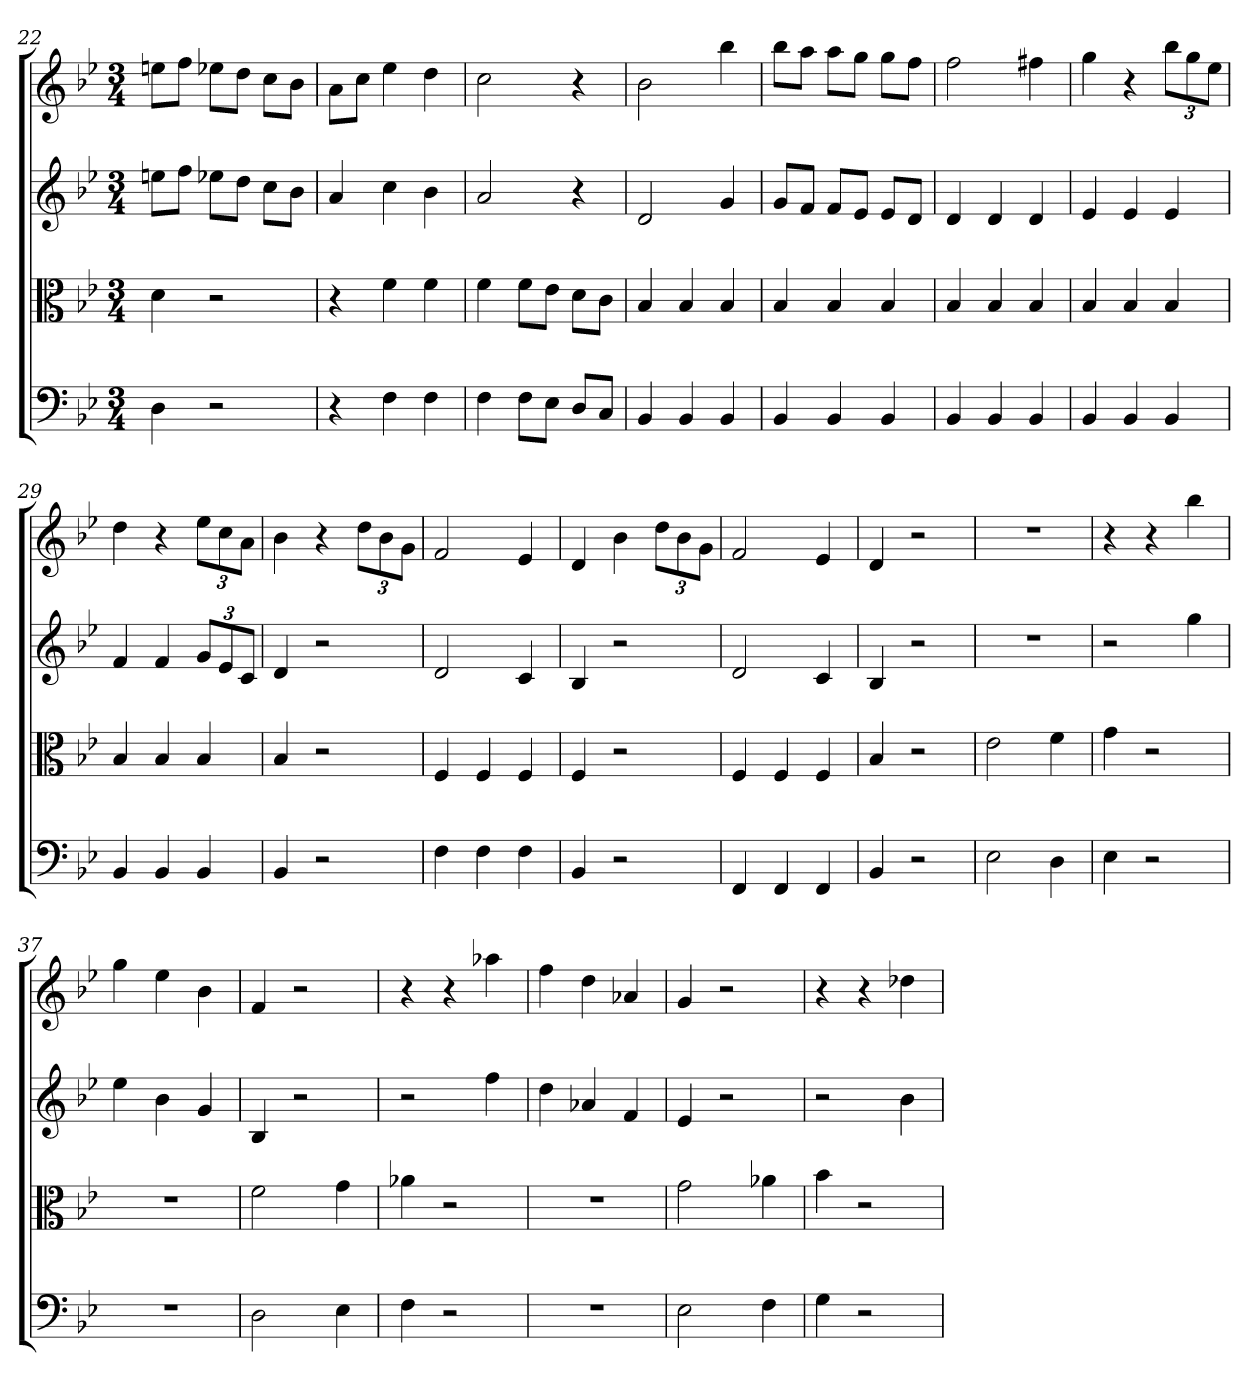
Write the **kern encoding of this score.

**kern	**kern	**kern	**kern
*part4	*part3	*part2	*part1
*staff4	*staff3	*staff2	*staff1
*clefF4	*clefC3	*clefG2	*clefG2
*k[b-e-]	*k[b-e-]	*k[b-e-]	*k[b-e-]
*M3/4	*M3/4	*M3/4	*M3/4
=22	=22	=22	=22
4D	4d	8een\L	8een\L
.	.	8ff\J	8ff\J
2r	2r	8ee-X\L	8ee-X\L
.	.	8dd\J	8dd\J
.	.	8cc\L	8cc\L
.	.	8b-\J	8b-\J
=23	=23	=23	=23
4r	4r	4a	8a\L
.	.	.	8cc\J
4F	4f	4cc	4ee-
4F	4f	4b-	4dd
=24	=24	=24	=24
4F	4f	2a	2cc
8F\L	8f\L	.	.
8E-\J	8e-\J	.	.
8D/L	8d\L	4r	4r
8C/J	8c\J	.	.
=25	=25	=25	=25
4BB-	4B-	2d	2b-
4BB-	4B-	.	.
4BB-	4B-	4g	4bb-
=26	=26	=26	=26
4BB-	4B-	8g/L	8bb-\L
.	.	8f/J	8aa\J
4BB-	4B-	8f/L	8aa\L
.	.	8e-/J	8gg\J
4BB-	4B-	8e-/L	8gg\L
.	.	8d/J	8ff\J
=27	=27	=27	=27
4BB-	4B-	4d	2ff
4BB-	4B-	4d	.
4BB-	4B-	4d	4ff#X
=28	=28	=28	=28
4BB-	4B-	4e-	4gg
4BB-	4B-	4e-	4r
4BB-	4B-	4e-	12bb-\L
.	.	.	12gg\
.	.	.	12ee-\J
=29	=29	=29	=29
4BB-	4B-	4f	4dd
4BB-	4B-	4f	4r
4BB-	4B-	12g/L	12ee-\L
.	.	12e-/	12cc\
.	.	12c/J	12a\J
=30	=30	=30	=30
4BB-	4B-	4d	4b-
2r	2r	2r	4r
.	.	.	12dd\L
.	.	.	12b-\
.	.	.	12g\J
=31	=31	=31	=31
4F	4F	2d	2f
4F	4F	.	.
4F	4F	4c	4e-
=32	=32	=32	=32
4BB-	4F	4B-	4d
2r	2r	2r	4b-
.	.	.	12dd\L
.	.	.	12b-\
.	.	.	12g\J
=33	=33	=33	=33
4FF	4F	2d	2f
4FF	4F	.	.
4FF	4F	4c	4e-
=34	=34	=34	=34
4BB-	4B-	4B-	4d
2r	2r	2r	2r
=35	=35	=35	=35
2E-	2e-	2.r	2.r
4D	4f	.	.
=36	=36	=36	=36
4E-	4g	2r	4r
2r	2r	.	4r
.	.	4gg	4bb-
=37	=37	=37	=37
2.r	2.r	4ee-	4gg
.	.	4b-	4ee-
.	.	4g	4b-
=38	=38	=38	=38
2D	2f	4B-	4f
.	.	2r	2r
4E-	4g	.	.
=39	=39	=39	=39
4F	4a-X	2r	4r
2r	2r	.	4r
.	.	4ff	4aa-X
=40	=40	=40	=40
2.r	2.r	4dd	4ff
.	.	4a-X	4dd
.	.	4f	4a-X
=41	=41	=41	=41
2E-	2g	4e-	4g
.	.	2r	2r
4F	4a-X	.	.
=42	=42	=42	=42
4G	4b-	2r	4r
2r	2r	.	4r
.	.	4b-	4dd-X
=	=	=	=
*-	*-	*-	*-
